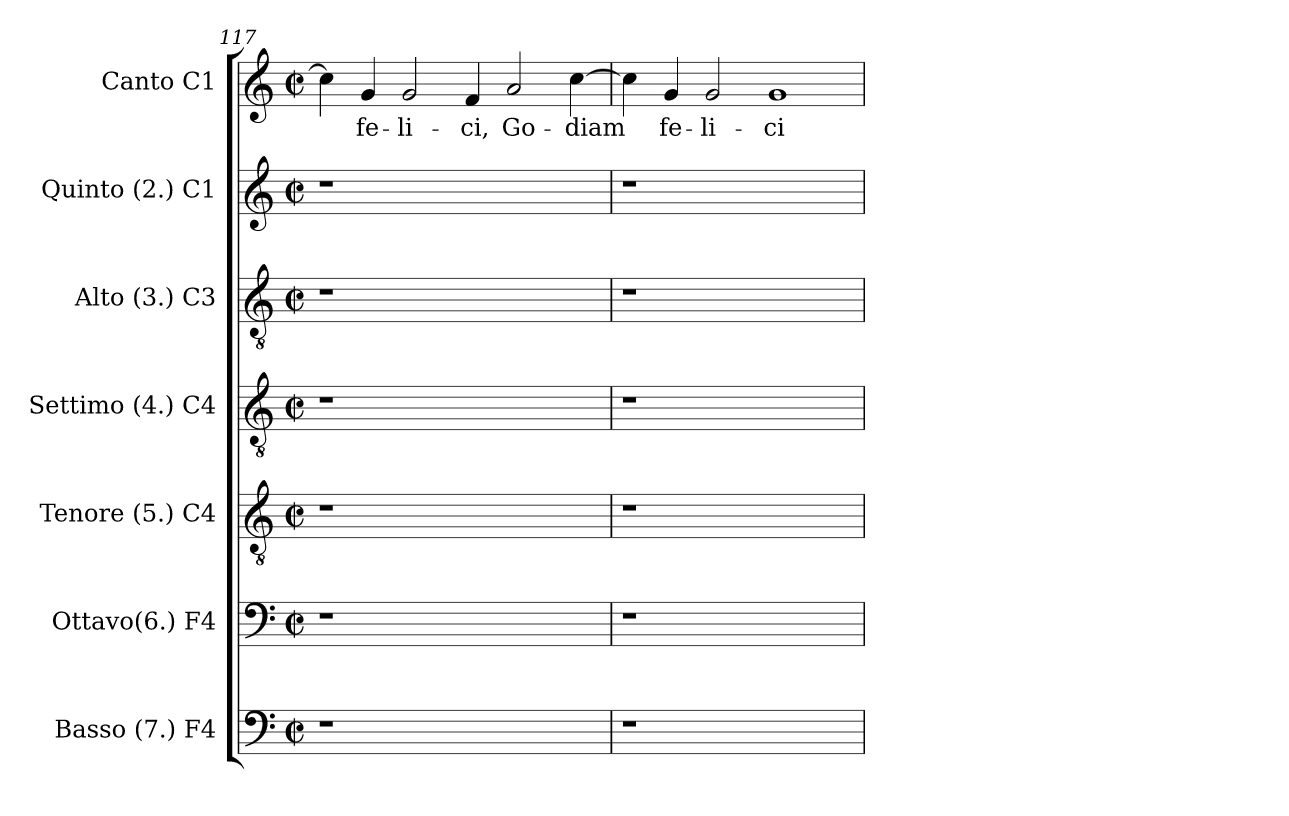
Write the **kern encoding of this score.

**kern	**kern	**kern	**kern	**kern	**kern	**kern	**text
*part7	*part6	*part5	*part4	*part3	*part2	*part1	*part1
*staff7	*staff6	*staff5	*staff4	*staff3	*staff2	*staff1	*staff1
*I"Basso (7.)  F4	*I"Ottavo(6.)  F4	*I"Tenore (5.)  C4	*I"Settimo (4.)  C4	*I"Alto (3.)  C3	*I"Quinto (2.)  C1	*I"Canto  C1	*
*	*	*I'T	*	*I'A	*	*I'C	*
*clefF4	*clefF4	*clefGv2	*clefGv2	*clefGv2	*clefG2	*clefG2	*
*k[]	*k[]	*k[]	*k[]	*k[]	*k[]	*k[]	*
*C:	*C:	*C:	*C:	*C:	*C:	*C:	*
*M2/2	*M2/2	*M2/2	*M2/2	*M2/2	*M2/2	*M2/2	*
*met(c|)	*met(c|)	*met(c|)	*met(c|)	*met(c|)	*met(c|)	*met(c|)	*
=117	=117	=117	=117	=117	=117	=117	=117
!	!	!	!	!	!	!	!LO:LY:b:cj
1r	1r	1r	1r	1r	1r	4cc\]	.
!	!	!	!	!	!	!	!LO:LY:b:cj
.	.	.	.	.	.	4g/	fe-
!	!	!	!	!	!	!	!LO:LY:b:cj
.	.	.	.	.	.	2g/	-li-
!	!	!	!	!	!	!	!LO:LY:b:cj
1ryy	1ryy	1ryy	1ryy	1ryy	1ryy	4f/	-ci,
!	!	!	!	!	!	!	!LO:LY:b:cj
.	.	.	.	.	.	2a/	Go-
!	!	!	!	!	!	!	!LO:LY:b:cj
.	.	.	.	.	.	[>4cc\	-diam
=118	=118	=118	=118	=118	=118	=118	=118
!	!	!	!	!	!	!	!LO:LY:b:cj
1r	1r	1r	1r	1r	1r	4cc\]	.
!	!	!	!	!	!	!	!LO:LY:b:cj
.	.	.	.	.	.	4g/	fe-
!	!	!	!	!	!	!	!LO:LY:b:cj
.	.	.	.	.	.	2g/	-li-
!	!	!	!	!	!	!	!LO:LY:b:cj
1ryy	1ryy	1ryy	1ryy	1ryy	1ryy	1g	-ci
=	=	=	=	=	=	=	=
*-	*-	*-	*-	*-	*-	*-	*-
